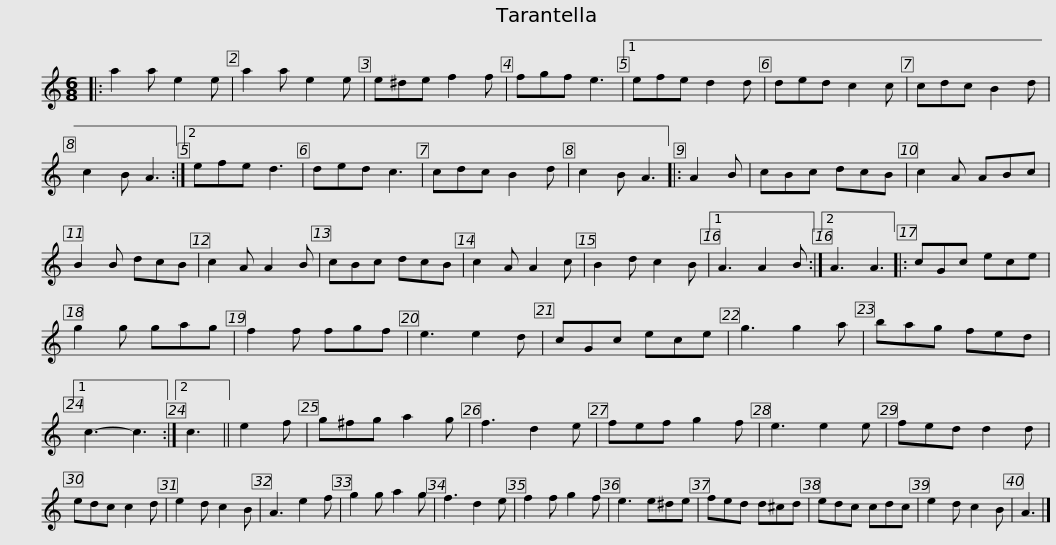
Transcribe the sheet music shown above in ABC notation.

X:1
L:1/8
M:6/8
I:linebreak $
K:C
V:1 treble
V:1
|: a2 a e2 e | a2 a e2 e | e^de f2 f | fgf e3 |1 efe d2 d | %5
 ded c2 c | cdc B2 d | c2 B A3 :|2 efe d3 |$ ded c3 | %10
 cdc B2 d | c2 B A3 |: A2 B | cBc dcB | c2 A ABc | %15
 B2 B dcB | c2 A A2 B | cBc dcB |$ c2 A A2 c | B2 d c2 B |1 %20
 A3 A2 B :|2 A3 A3 |: cGc ece | g2 g gag | f2 f fgf | %25
 e3 e2 d | cGc ece |$ g3 g2 a | bag fed |1 c3- c3 :|2 %30
 c3 || e2 f | g^fg a2 g | f3 d2 e | fef g2 f | %35
 e3 e2 e | fed d2 d |$ edc c2 d | e2 d c2 B | A3 e2 f | %40
 g2 g a2 g | f3 d2 e | f2 f g2 f | e3 e^de | fed d^cd | %45
 edc cdc |$ e2 d c2 B | A3 |] %48
